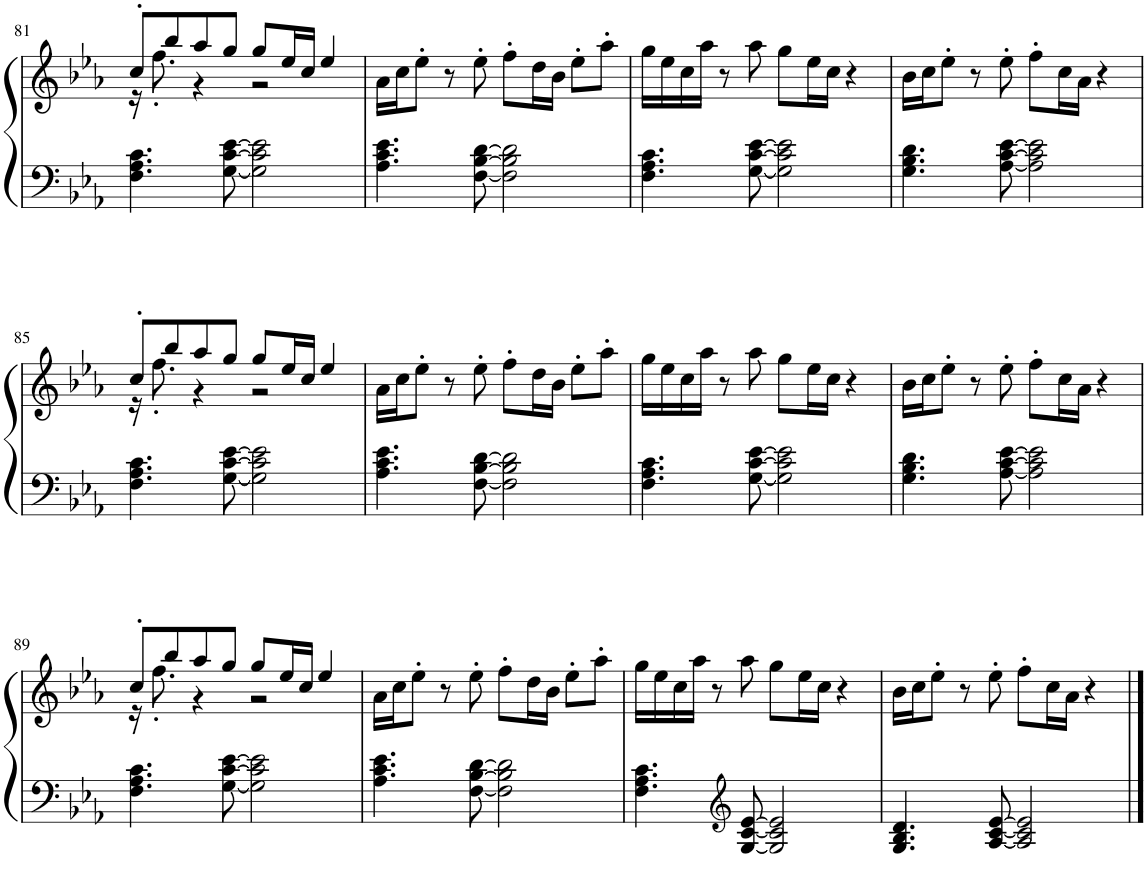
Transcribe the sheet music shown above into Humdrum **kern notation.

**kern	**kern
*part1	*part1
*staff2	*staff1
*I"Piano, Keyzone Classic	*
*I'Pno.	*
!!LO:PB:g=z
*clefF4	*clefG2
*k[b-e-a-]	*k[b-e-a-]
*M4/4	*M4/4
=81	=81
*	*^
4.F\ 4.A-\ 4.c\	8cc'/L	16r
.	.	8.ff'\
.	8bb-/	.
.	8aa-/	4r
[8G\ [8c\ [8e-\	8gg/J	.
2G\] 2c\] 2e-\]	8gg/L	2r
.	16ee-/L	.
.	16cc/JJ	.
.	4ee-/	.
*	*v	*v
=82	=82
4.A-\ 4.c\ 4.e-\	16a-\LL
.	16cc\J
.	8ee-'\J
.	8r
[8F\ [8B-\ [8d\	8ee-'\
2F\] 2B-\] 2d\]	8ff'\L
.	16dd\L
.	16b-\JJ
.	8ee-'\L
.	8aa-'\J
=83	=83
4.F\ 4.A-\ 4.c\	16gg\LL
.	16ee-\
.	16cc\
.	16aa-\JJ
.	8r
[8G\ [8c\ [8e-\	8aa-\
2G\] 2c\] 2e-\]	8gg\L
.	16ee-\L
.	16cc\JJ
.	4r
=84	=84
4.G\ 4.B-\ 4.d\	16b-\LL
.	16cc\J
.	8ee-'\J
.	8r
[8A-\ [8c\ [8e-\	8ee-'\
2A-\] 2c\] 2e-\]	8ff'\L
.	16cc\L
.	16a-\JJ
.	4r
!!LO:LB:g=z
=85	=85
*	*^
4.F\ 4.A-\ 4.c\	8cc'/L	16r
.	.	8.ff'\
.	8bb-/	.
.	8aa-/	4r
[8G\ [8c\ [8e-\	8gg/J	.
2G\] 2c\] 2e-\]	8gg/L	2r
.	16ee-/L	.
.	16cc/JJ	.
.	4ee-/	.
*	*v	*v
=86	=86
4.A-\ 4.c\ 4.e-\	16a-\LL
.	16cc\J
.	8ee-'\J
.	8r
[8F\ [8B-\ [8d\	8ee-'\
2F\] 2B-\] 2d\]	8ff'\L
.	16dd\L
.	16b-\JJ
.	8ee-'\L
.	8aa-'\J
=87	=87
4.F\ 4.A-\ 4.c\	16gg\LL
.	16ee-\
.	16cc\
.	16aa-\JJ
.	8r
[8G\ [8c\ [8e-\	8aa-\
2G\] 2c\] 2e-\]	8gg\L
.	16ee-\L
.	16cc\JJ
.	4r
=88	=88
4.G\ 4.B-\ 4.d\	16b-\LL
.	16cc\J
.	8ee-'\J
.	8r
[8A-\ [8c\ [8e-\	8ee-'\
2A-\] 2c\] 2e-\]	8ff'\L
.	16cc\L
.	16a-\JJ
.	4r
!!LO:LB:g=z
=89	=89
*	*^
4.F\ 4.A-\ 4.c\	8cc'/L	16r
.	.	8.ff'\
.	8bb-/	.
.	8aa-/	4r
[8G\ [8c\ [8e-\	8gg/J	.
2G\] 2c\] 2e-\]	8gg/L	2r
.	16ee-/L	.
.	16cc/JJ	.
.	4ee-/	.
*	*v	*v
=90	=90
4.A-\ 4.c\ 4.e-\	16a-\LL
.	16cc\J
.	8ee-'\J
.	8r
[8F\ [8B-\ [8d\	8ee-'\
2F\] 2B-\] 2d\]	8ff'\L
.	16dd\L
.	16b-\JJ
.	8ee-'\L
.	8aa-'\J
=91	=91
4.F\ 4.A-\ 4.c\	16gg\LL
.	16ee-\
.	16cc\
.	16aa-\JJ
.	8r
*clefG2	*
[8G/ [8c/ [8e-/	8aa-\
2G/] 2c/] 2e-/]	8gg\L
.	16ee-\L
.	16cc\JJ
.	4r
=92	=92
4.G/ 4.B-/ 4.d/	16b-\LL
.	16cc\J
.	8ee-'\J
.	8r
[8A-/ [8c/ [8e-/	8ee-'\
2A-/] 2c/] 2e-/]	8ff'\L
.	16cc\L
.	16a-\JJ
.	4r
==	==
*-	*-
